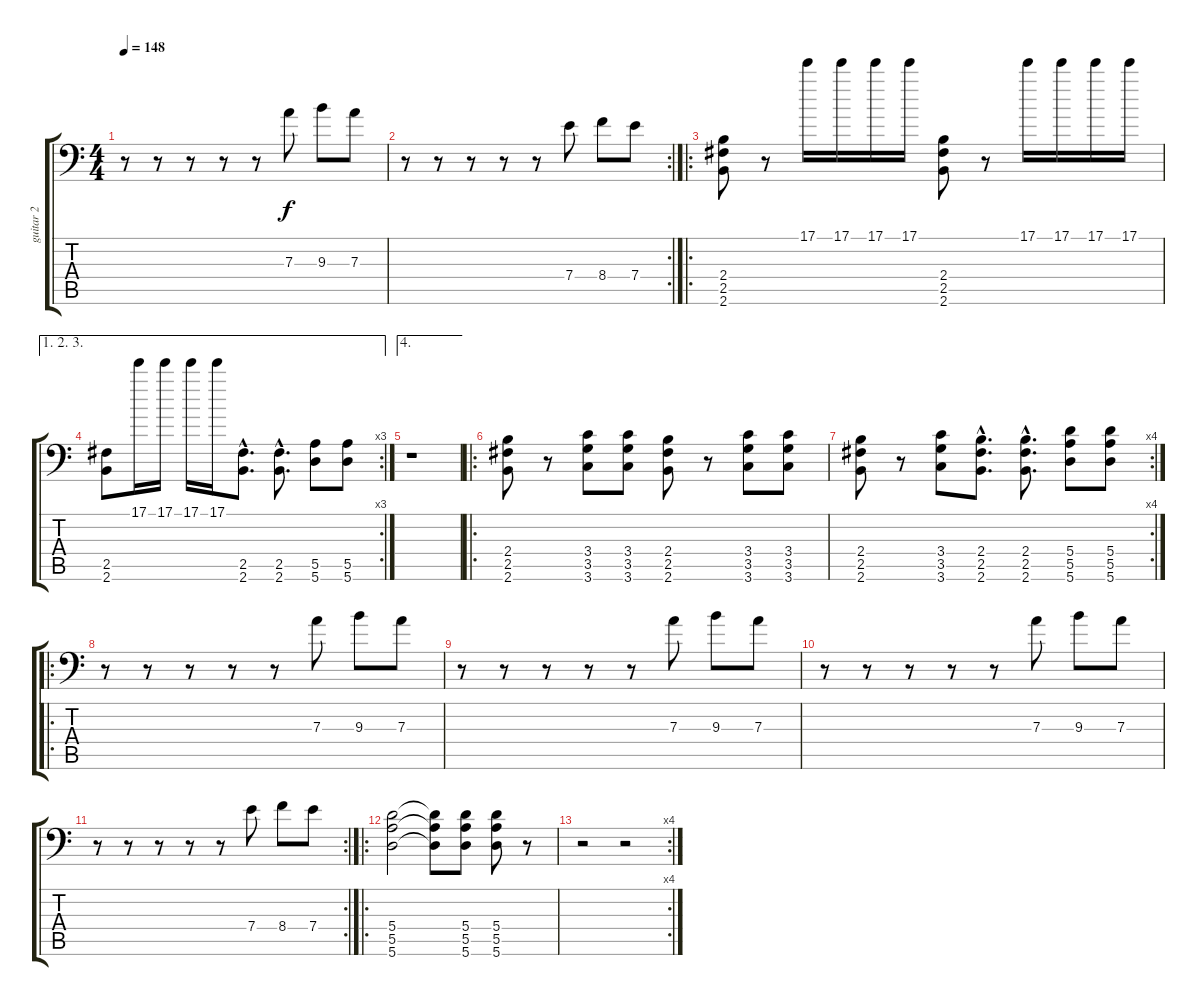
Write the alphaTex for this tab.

\track ("guitar 2" "guitar 2") {instrument overdrivenguitar}
\staff {score tabs}
\tuning (B3 Gb3 D3 A2 E2 A1) {hide}
\ts (4 4)
\tempo 148
\clef f4
\ks c
r.8{dy f} r.8 r.8 r.8 r.8 7.3.8 9.3.8 7.3.8 |
\rc 2
r.8 r.8 r.8 r.8 r.8 7.4.8 8.4.8 7.4.8 |
\ro
(2.4 2.5 2.6).8 r.8 17.1.16 17.1.16 17.1.16 17.1.16 (2.4 2.5 2.6).8 r.8 17.1.16 17.1.16 17.1.16 17.1.16 |
\ae (1 2 3)
\rc 3
(2.5 2.6).8 17.1.16 17.1.16 17.1.16 17.1.16 (2.5{hac} 2.6{hac}).8{d} (2.5{hac} 2.6{hac}).8{d} (5.5 5.6).8 (5.5 5.6).8 |
\ae 4
r.1 |
\ro
(2.4 2.5 2.6).8 r.8 (3.4 3.5 3.6).8 (3.4 3.5 3.6).8 (2.4 2.5 2.6).8 r.8 (3.4 3.5 3.6).8 (3.4 3.5 3.6).8 |
\rc 4
(2.4 2.5 2.6).8 r.8 (3.4 3.5 3.6).8 (2.4{hac} 2.5{hac} 2.6{hac}).8{d} (2.4{hac} 2.5{hac} 2.6{hac}).8{d} (5.4 5.5 5.6).8 (5.4 5.5 5.6).8 |
\ro
r.8 r.8 r.8 r.8 r.8 7.3.8 9.3.8 7.3.8 |
r.8 r.8 r.8 r.8 r.8 7.3.8 9.3.8 7.3.8 |
r.8 r.8 r.8 r.8 r.8 7.3.8 9.3.8 7.3.8 |
\rc 2
r.8 r.8 r.8 r.8 r.8 7.4.8 8.4.8 7.4.8 |
\ro
(5.4 5.5 5.6).2 (5.4{t} 5.5{t} 5.6{t}).8 (5.4 5.5 5.6).8 (5.4 5.5 5.6).8 r.8 |
\rc 4
r.2 r.2
